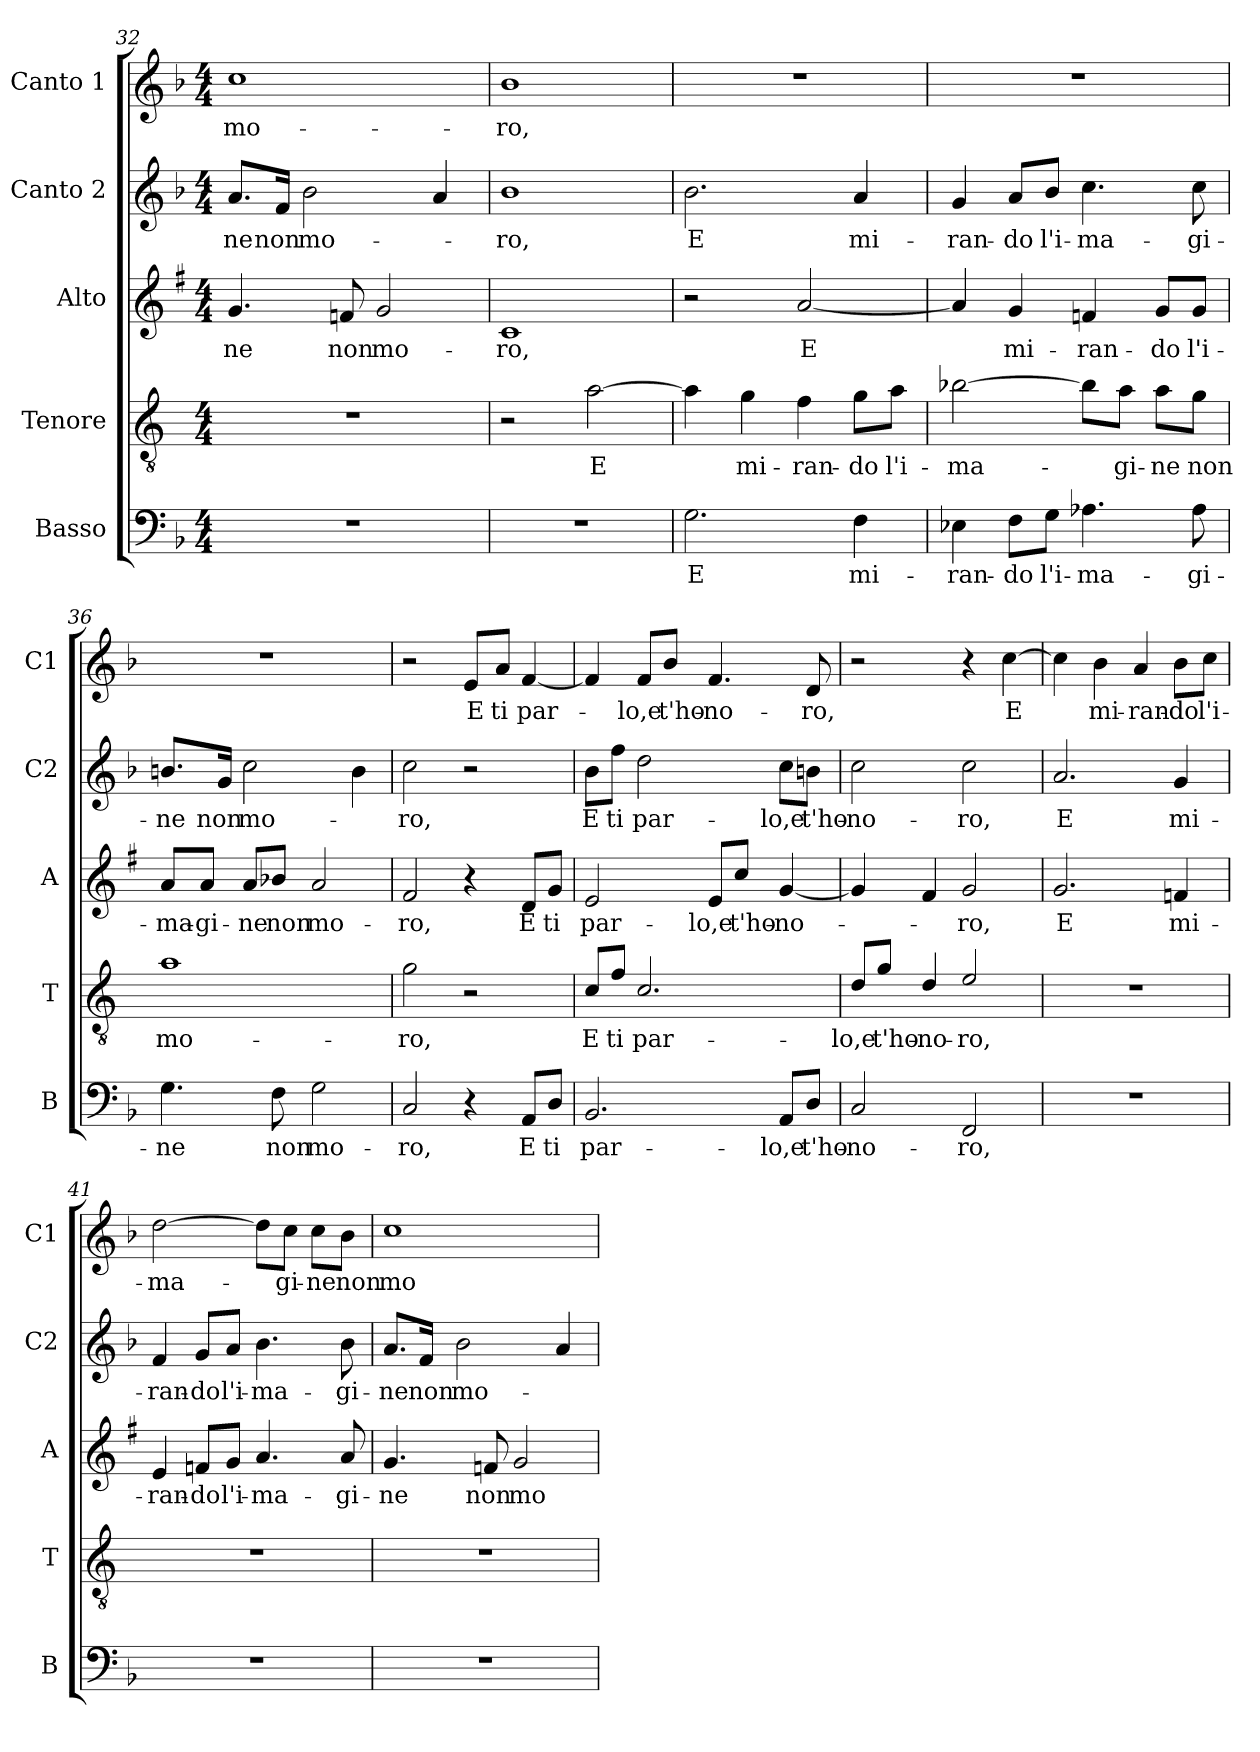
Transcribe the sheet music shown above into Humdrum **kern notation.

**kern	**text	**kern	**text	**kern	**text	**kern	**text	**kern	**text
*part5	*part5	*part4	*part4	*part3	*part3	*part2	*part2	*part1	*part1
*staff5	*staff5	*staff4	*staff4	*staff3	*staff3	*staff2	*staff2	*staff1	*staff1
*I"Basso	*	*I"Tenore	*	*I"Alto	*	*I"Canto 2	*	*I"Canto 1	*
*I'B	*	*I'T	*	*I'A	*	*I'C2	*	*I'C1	*
!!LO:LB:g=z
*clefF4	*	*clefGv2	*	*clefG2	*	*clefG2	*	*clefG2	*
*	*	*ITrd4c7	*	*ITrd1c2	*	*	*	*	*
*k[b-]	*	*k[b-]	*	*k[b-]	*	*k[b-]	*	*k[b-]	*
*F:	*	*F:	*	*F:	*	*F:	*	*F:	*
*M4/4	*	*M4/4	*	*M4/4	*	*M4/4	*	*M4/4	*
=32	=32	=32	=32	=32	=32	=32	=32	=32	=32
!	!	!	!	!	!LO:LY:b	!	!LO:LY:b	!	!LO:LY:b
1r	.	1r	.	4.f/	-ne	8.a/L	-ne	1cc	mo-
!	!	!	!	!	!	!	!LO:LY:b	!	!
.	.	.	.	.	.	16f/Jk	non	.	.
!	!	!	!	!	!	!	!LO:LY:b	!	!
.	.	.	.	.	.	2b-\	mo-	.	.
!	!	!	!	!	!LO:LY:b	!	!	!	!
.	.	.	.	8e-X/	non	.	.	.	.
!	!	!	!	!	!LO:LY:b	!	!	!	!
.	.	.	.	2f/	mo-	.	.	.	.
.	.	.	.	.	.	4a/	.	.	.
=33	=33	=33	=33	=33	=33	=33	=33	=33	=33
!	!	!	!	!	!LO:LY:b	!	!LO:LY:b	!	!LO:LY:b
1r	.	2r	.	1B-	-ro,	1b-	-ro,	1b-	-ro,
!	!	!	!LO:LY:b	!	!	!	!	!	!
.	.	[2d\	E	.	.	.	.	.	.
=34	=34	=34	=34	=34	=34	=34	=34	=34	=34
!	!LO:LY:b	!	!	!	!	!	!LO:LY:b	!	!
2.G\	E	4d\]	.	2r	.	2.b-\	E	1r	.
!	!	!	!LO:LY:b	!	!	!	!	!	!
.	.	4c\	mi-	.	.	.	.	.	.
!	!	!	!LO:LY:b	!	!LO:LY:b	!	!	!	!
.	.	4B-\	-ran-	[2g/	E	.	.	.	.
!	!LO:LY:b	!	!LO:LY:b	!	!	!	!LO:LY:b	!	!
4F\	mi-	8c\L	-do	.	.	4a/	mi-	.	.
!	!	!	!LO:LY:b	!	!	!	!	!	!
.	.	8d\J	l'i-	.	.	.	.	.	.
=35	=35	=35	=35	=35	=35	=35	=35	=35	=35
!	!LO:LY:b	!	!LO:LY:b	!	!	!	!LO:LY:b	!	!
4E-X\	-ran-	[2e-X\	-ma-	4g/]	.	4g/	-ran-	1r	.
!	!LO:LY:b	!	!	!	!LO:LY:b	!	!LO:LY:b	!	!
8F\L	-do	.	.	4f/	mi-	8a/L	-do	.	.
!	!LO:LY:b	!	!	!	!	!	!LO:LY:b	!	!
8G\J	l'i-	.	.	.	.	8b-/J	l'i-	.	.
!	!LO:LY:b	!	!	!	!LO:LY:b	!	!LO:LY:b	!	!
4.A-X\	-ma-	8e-\L]	.	4e-X/	-ran-	4.cc\	-ma-	.	.
!	!	!	!LO:LY:b	!	!	!	!	!	!
.	.	8d\J	-gi-	.	.	.	.	.	.
!	!	!	!LO:LY:b	!	!LO:LY:b	!	!	!	!
.	.	8d\L	-ne	8f/L	-do	.	.	.	.
!	!LO:LY:b	!	!LO:LY:b	!	!LO:LY:b	!	!LO:LY:b	!	!
8A-\	-gi-	8c\J	non	8f/J	l'i-	8cc\	-gi-	.	.
=36	=36	=36	=36	=36	=36	=36	=36	=36	=36
!	!LO:LY:b	!	!LO:LY:b	!	!LO:LY:b	!	!LO:LY:b	!	!
4.G\	-ne	1d	mo-	8g/L	-ma-	8.bn/L	-ne	1r	.
!	!	!	!	!	!LO:LY:b	!	!	!	!
.	.	.	.	8g/J	-gi-	.	.	.	.
!	!	!	!	!	!	!	!LO:LY:b	!	!
.	.	.	.	.	.	16g/Jk	non	.	.
!	!	!	!	!	!LO:LY:b	!	!LO:LY:b	!	!
.	.	.	.	8g/L	-ne	2cc\	mo-	.	.
!	!LO:LY:b	!	!	!	!LO:LY:b	!	!	!	!
8F\	non	.	.	8a-X/J	non	.	.	.	.
!	!LO:LY:b	!	!	!	!LO:LY:b	!	!	!	!
2G\	mo-	.	.	2g/	mo-	.	.	.	.
.	.	.	.	.	.	4b\	.	.	.
!!LO:LB:g=z
=37	=37	=37	=37	=37	=37	=37	=37	=37	=37
!	!LO:LY:b	!	!LO:LY:b	!	!LO:LY:b	!	!LO:LY:b	!	!
2C/	-ro,	2c\	-ro,	2e/	-ro,	2cc\	-ro,	2r	.
!	!	!	!	!	!	!	!	!	!LO:LY:b
4r	.	2r	.	4r	.	2r	.	8e/L	E
!	!	!	!	!	!	!	!	!	!LO:LY:b
.	.	.	.	.	.	.	.	8a/J	ti
!	!LO:LY:b	!	!	!	!LO:LY:b	!	!	!	!LO:LY:b
8AA/L	E	.	.	8c/L	E	.	.	[4f/	par-
!	!LO:LY:b	!	!	!	!LO:LY:b	!	!	!	!
8D/J	ti	.	.	8f/J	ti	.	.	.	.
=38	=38	=38	=38	=38	=38	=38	=38	=38	=38
!	!LO:LY:b	!	!LO:LY:b	!	!LO:LY:b	!	!LO:LY:b	!	!
2.BB-/	par-	8F/L	E	2d/	par-	8b-\L	E	4f/]	.
!	!	!	!LO:LY:b	!	!	!	!LO:LY:b	!	!
.	.	8B-/J	ti	.	.	8ff\J	ti	.	.
!	!	!	!LO:LY:b	!	!	!	!LO:LY:b	!	!LO:LY:b
.	.	2.F/	par-	.	.	2dd\	par-	8f/L	-lo,e
!	!	!	!	!	!	!	!	!	!LO:LY:b
.	.	.	.	.	.	.	.	8b-/J	t'ho-
!	!	!	!	!	!LO:LY:b	!	!	!	!LO:LY:b
.	.	.	.	8d/L	-lo,e	.	.	4.f/	-no-
!	!	!	!	!	!LO:LY:b	!	!	!	!
.	.	.	.	8b-/J	t'ho-	.	.	.	.
!	!LO:LY:b	!	!	!	!LO:LY:b	!	!LO:LY:b	!	!
8AA/L	-lo,e	.	.	[4f/	-no-	8cc\L	-lo,e	.	.
!	!LO:LY:b	!	!	!	!	!	!LO:LY:b	!	!LO:LY:b
8D/J	t'ho-	.	.	.	.	8bn\J	t'ho-	8d/	-ro,
=39	=39	=39	=39	=39	=39	=39	=39	=39	=39
!	!LO:LY:b	!	!LO:LY:b	!	!	!	!LO:LY:b	!	!
2C/	-no-	8G/L	-lo,e	4f/]	.	2cc\	-no-	2r	.
!	!	!	!LO:LY:b	!	!	!	!	!	!
.	.	8c/J	t'ho-	.	.	.	.	.	.
!	!	!	!LO:LY:b	!	!	!	!	!	!
.	.	4G/	-no-	4e/	.	.	.	.	.
!	!LO:LY:b	!	!LO:LY:b	!	!LO:LY:b	!	!LO:LY:b	!	!
2FF/	-ro,	2A/	-ro,	2f/	-ro,	2cc\	-ro,	4r	.
!	!	!	!	!	!	!	!	!	!LO:LY:b
.	.	.	.	.	.	.	.	[4cc\	E
=40	=40	=40	=40	=40	=40	=40	=40	=40	=40
!	!	!	!	!	!LO:LY:b	!	!LO:LY:b	!	!
1r	.	1r	.	2.f/	E	2.a/	E	4cc\]	.
!	!	!	!	!	!	!	!	!	!LO:LY:b
.	.	.	.	.	.	.	.	4b-\	mi-
!	!	!	!	!	!	!	!	!	!LO:LY:b
.	.	.	.	.	.	.	.	4a/	-ran-
!	!	!	!	!	!LO:LY:b	!	!LO:LY:b	!	!LO:LY:b
.	.	.	.	4e-X/	mi-	4g/	mi-	8b-\L	-do
!	!	!	!	!	!	!	!	!	!LO:LY:b
.	.	.	.	.	.	.	.	8cc\J	l'i-
=41	=41	=41	=41	=41	=41	=41	=41	=41	=41
!	!	!	!	!	!LO:LY:b	!	!LO:LY:b	!	!LO:LY:b
1r	.	1r	.	4d/	-ran-	4f/	-ran-	[2dd\	-ma-
!	!	!	!	!	!LO:LY:b	!	!LO:LY:b	!	!
.	.	.	.	8e-X/L	-do	8g/L	-do	.	.
!	!	!	!	!	!LO:LY:b	!	!LO:LY:b	!	!
.	.	.	.	8f/J	l'i-	8a/J	l'i-	.	.
!	!	!	!	!	!LO:LY:b	!	!LO:LY:b	!	!
.	.	.	.	4.g/	-ma-	4.b-\	-ma-	8dd\L]	.
!	!	!	!	!	!	!	!	!	!LO:LY:b
.	.	.	.	.	.	.	.	8cc\J	-gi-
!	!	!	!	!	!	!	!	!	!LO:LY:b
.	.	.	.	.	.	.	.	8cc\L	-ne
!	!	!	!	!	!LO:LY:b	!	!LO:LY:b	!	!LO:LY:b
.	.	.	.	8g/	-gi-	8b-\	-gi-	8b-\J	non
!!LO:PB:g=z
=42	=42	=42	=42	=42	=42	=42	=42	=42	=42
!	!	!	!	!	!LO:LY:b	!	!LO:LY:b	!	!LO:LY:b
1r	.	1r	.	4.f/	-ne	8.a/L	-ne	1cc	mo-
!	!	!	!	!	!	!	!LO:LY:b	!	!
.	.	.	.	.	.	16f/Jk	non	.	.
!	!	!	!	!	!	!	!LO:LY:b	!	!
.	.	.	.	.	.	2b-\	mo-	.	.
!	!	!	!	!	!LO:LY:b	!	!	!	!
.	.	.	.	8e-X/	non	.	.	.	.
!	!	!	!	!	!LO:LY:b	!	!	!	!
.	.	.	.	2f/	mo-	.	.	.	.
.	.	.	.	.	.	4a/	.	.	.
=	=	=	=	=	=	=	=	=	=
*-	*-	*-	*-	*-	*-	*-	*-	*-	*-
